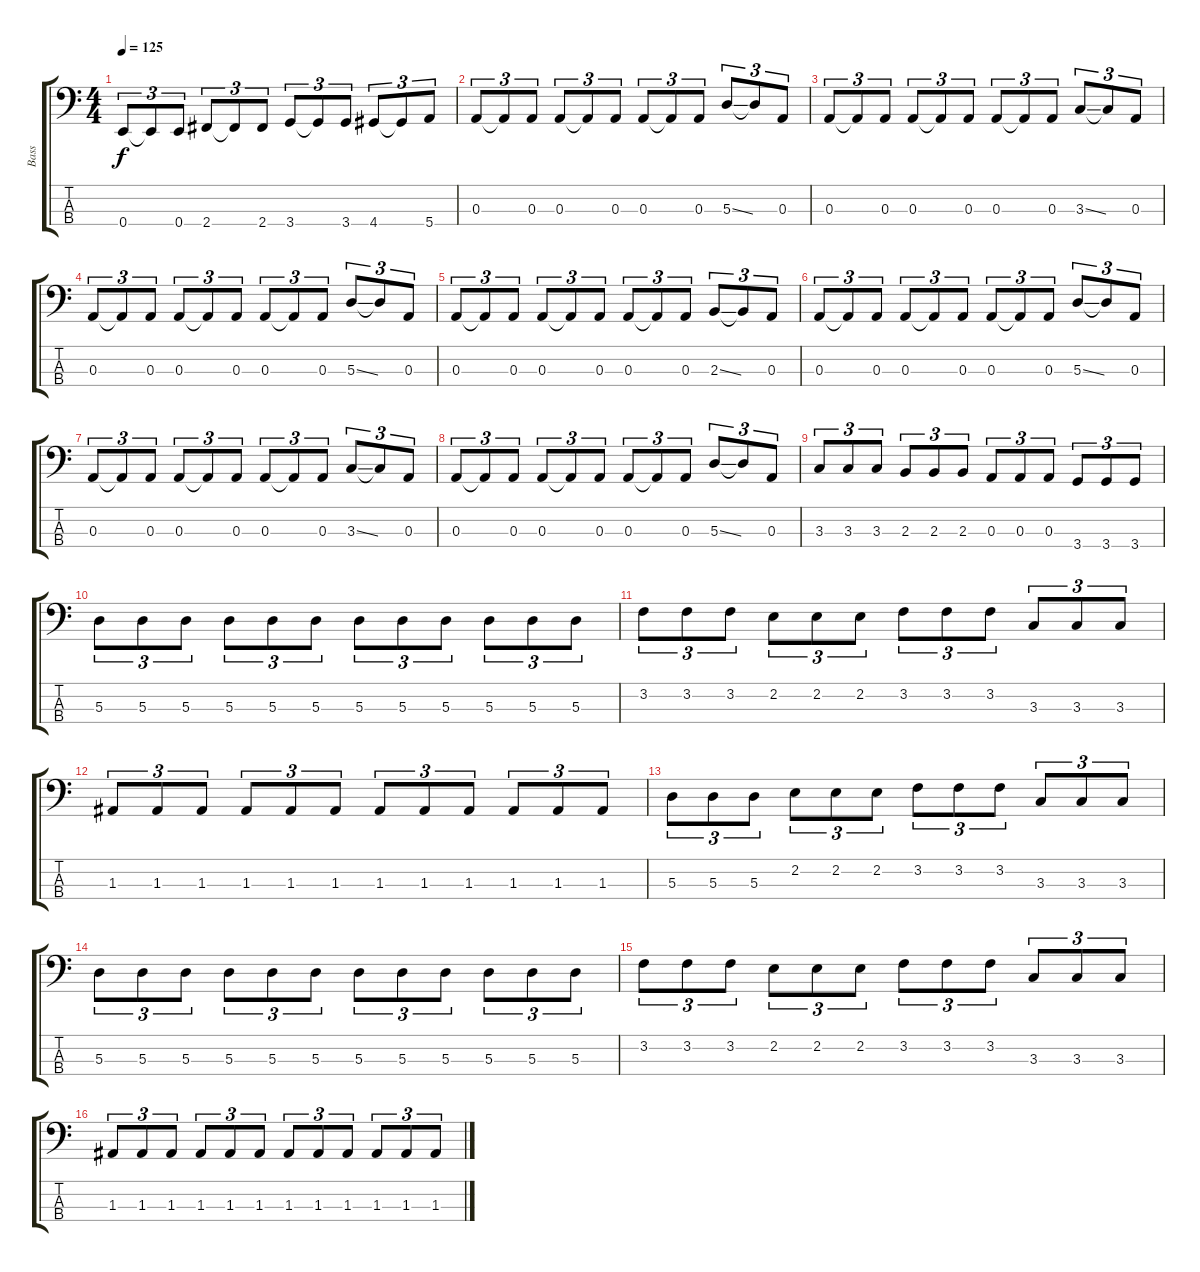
\track ("Bass" "Bass") {instrument electricbassfinger}
\staff {score tabs}
\tuning (G2 D2 A1 E1) {hide}
\ts (4 4)
\tempo 125
\clef f4
\ks c
0.4.8{tu (3 2) dy f} 0.4{t}.8{tu (3 2)} 0.4.8{tu (3 2)} 2.4.8{tu (3 2)} 2.4{t}.8{tu (3 2)} 2.4.8{tu (3 2)} 3.4.8{tu (3 2)} 3.4{t}.8{tu (3 2)} 3.4.8{tu (3 2)} 4.4.8{tu (3 2)} 4.4{t}.8{tu (3 2)} 5.4.8{tu (3 2)} |
0.3.8{tu (3 2)} 0.3{t}.8{tu (3 2)} 0.3.8{tu (3 2)} 0.3.8{tu (3 2)} 0.3{t}.8{tu (3 2)} 0.3.8{tu (3 2)} 0.3.8{tu (3 2)} 0.3{t}.8{tu (3 2)} 0.3.8{tu (3 2)} 5.3{ss}.8{tu (3 2)} 5.3{t}.8{tu (3 2)} 0.3.8{tu (3 2)} |
0.3.8{tu (3 2)} 0.3{t}.8{tu (3 2)} 0.3.8{tu (3 2)} 0.3.8{tu (3 2)} 0.3{t}.8{tu (3 2)} 0.3.8{tu (3 2)} 0.3.8{tu (3 2)} 0.3{t}.8{tu (3 2)} 0.3.8{tu (3 2)} 3.3{ss}.8{tu (3 2)} 3.3{t}.8{tu (3 2)} 0.3.8{tu (3 2)} |
0.3.8{tu (3 2)} 0.3{t}.8{tu (3 2)} 0.3.8{tu (3 2)} 0.3.8{tu (3 2)} 0.3{t}.8{tu (3 2)} 0.3.8{tu (3 2)} 0.3.8{tu (3 2)} 0.3{t}.8{tu (3 2)} 0.3.8{tu (3 2)} 5.3{ss}.8{tu (3 2)} 5.3{t}.8{tu (3 2)} 0.3.8{tu (3 2)} |
0.3.8{tu (3 2)} 0.3{t}.8{tu (3 2)} 0.3.8{tu (3 2)} 0.3.8{tu (3 2)} 0.3{t}.8{tu (3 2)} 0.3.8{tu (3 2)} 0.3.8{tu (3 2)} 0.3{t}.8{tu (3 2)} 0.3.8{tu (3 2)} 2.3{ss}.8{tu (3 2)} 2.3{t}.8{tu (3 2)} 0.3.8{tu (3 2)} |
0.3.8{tu (3 2)} 0.3{t}.8{tu (3 2)} 0.3.8{tu (3 2)} 0.3.8{tu (3 2)} 0.3{t}.8{tu (3 2)} 0.3.8{tu (3 2)} 0.3.8{tu (3 2)} 0.3{t}.8{tu (3 2)} 0.3.8{tu (3 2)} 5.3{ss}.8{tu (3 2)} 5.3{t}.8{tu (3 2)} 0.3.8{tu (3 2)} |
0.3.8{tu (3 2)} 0.3{t}.8{tu (3 2)} 0.3.8{tu (3 2)} 0.3.8{tu (3 2)} 0.3{t}.8{tu (3 2)} 0.3.8{tu (3 2)} 0.3.8{tu (3 2)} 0.3{t}.8{tu (3 2)} 0.3.8{tu (3 2)} 3.3{ss}.8{tu (3 2)} 3.3{t}.8{tu (3 2)} 0.3.8{tu (3 2)} |
0.3.8{tu (3 2)} 0.3{t}.8{tu (3 2)} 0.3.8{tu (3 2)} 0.3.8{tu (3 2)} 0.3{t}.8{tu (3 2)} 0.3.8{tu (3 2)} 0.3.8{tu (3 2)} 0.3{t}.8{tu (3 2)} 0.3.8{tu (3 2)} 5.3{ss}.8{tu (3 2)} 5.3{t}.8{tu (3 2)} 0.3.8{tu (3 2)} |
3.3.8{tu (3 2)} 3.3.8{tu (3 2)} 3.3.8{tu (3 2)} 2.3.8{tu (3 2)} 2.3.8{tu (3 2)} 2.3.8{tu (3 2)} 0.3.8{tu (3 2)} 0.3.8{tu (3 2)} 0.3.8{tu (3 2)} 3.4.8{tu (3 2)} 3.4.8{tu (3 2)} 3.4.8{tu (3 2)} |
5.3.8{tu (3 2)} 5.3.8{tu (3 2)} 5.3.8{tu (3 2)} 5.3.8{tu (3 2)} 5.3.8{tu (3 2)} 5.3.8{tu (3 2)} 5.3.8{tu (3 2)} 5.3.8{tu (3 2)} 5.3.8{tu (3 2)} 5.3.8{tu (3 2)} 5.3.8{tu (3 2)} 5.3.8{tu (3 2)} |
3.2.8{tu (3 2)} 3.2.8{tu (3 2)} 3.2.8{tu (3 2)} 2.2.8{tu (3 2)} 2.2.8{tu (3 2)} 2.2.8{tu (3 2)} 3.2.8{tu (3 2)} 3.2.8{tu (3 2)} 3.2.8{tu (3 2)} 3.3.8{tu (3 2)} 3.3.8{tu (3 2)} 3.3.8{tu (3 2)} |
1.3.8{tu (3 2)} 1.3.8{tu (3 2)} 1.3.8{tu (3 2)} 1.3.8{tu (3 2)} 1.3.8{tu (3 2)} 1.3.8{tu (3 2)} 1.3.8{tu (3 2)} 1.3.8{tu (3 2)} 1.3.8{tu (3 2)} 1.3.8{tu (3 2)} 1.3.8{tu (3 2)} 1.3.8{tu (3 2)} |
5.3.8{tu (3 2)} 5.3.8{tu (3 2)} 5.3.8{tu (3 2)} 2.2.8{tu (3 2)} 2.2.8{tu (3 2)} 2.2.8{tu (3 2)} 3.2.8{tu (3 2)} 3.2.8{tu (3 2)} 3.2.8{tu (3 2)} 3.3.8{tu (3 2)} 3.3.8{tu (3 2)} 3.3.8{tu (3 2)} |
5.3.8{tu (3 2)} 5.3.8{tu (3 2)} 5.3.8{tu (3 2)} 5.3.8{tu (3 2)} 5.3.8{tu (3 2)} 5.3.8{tu (3 2)} 5.3.8{tu (3 2)} 5.3.8{tu (3 2)} 5.3.8{tu (3 2)} 5.3.8{tu (3 2)} 5.3.8{tu (3 2)} 5.3.8{tu (3 2)} |
3.2.8{tu (3 2)} 3.2.8{tu (3 2)} 3.2.8{tu (3 2)} 2.2.8{tu (3 2)} 2.2.8{tu (3 2)} 2.2.8{tu (3 2)} 3.2.8{tu (3 2)} 3.2.8{tu (3 2)} 3.2.8{tu (3 2)} 3.3.8{tu (3 2)} 3.3.8{tu (3 2)} 3.3.8{tu (3 2)} |
1.3.8{tu (3 2)} 1.3.8{tu (3 2)} 1.3.8{tu (3 2)} 1.3.8{tu (3 2)} 1.3.8{tu (3 2)} 1.3.8{tu (3 2)} 1.3.8{tu (3 2)} 1.3.8{tu (3 2)} 1.3.8{tu (3 2)} 1.3.8{tu (3 2)} 1.3.8{tu (3 2)} 1.3.8{tu (3 2)}
